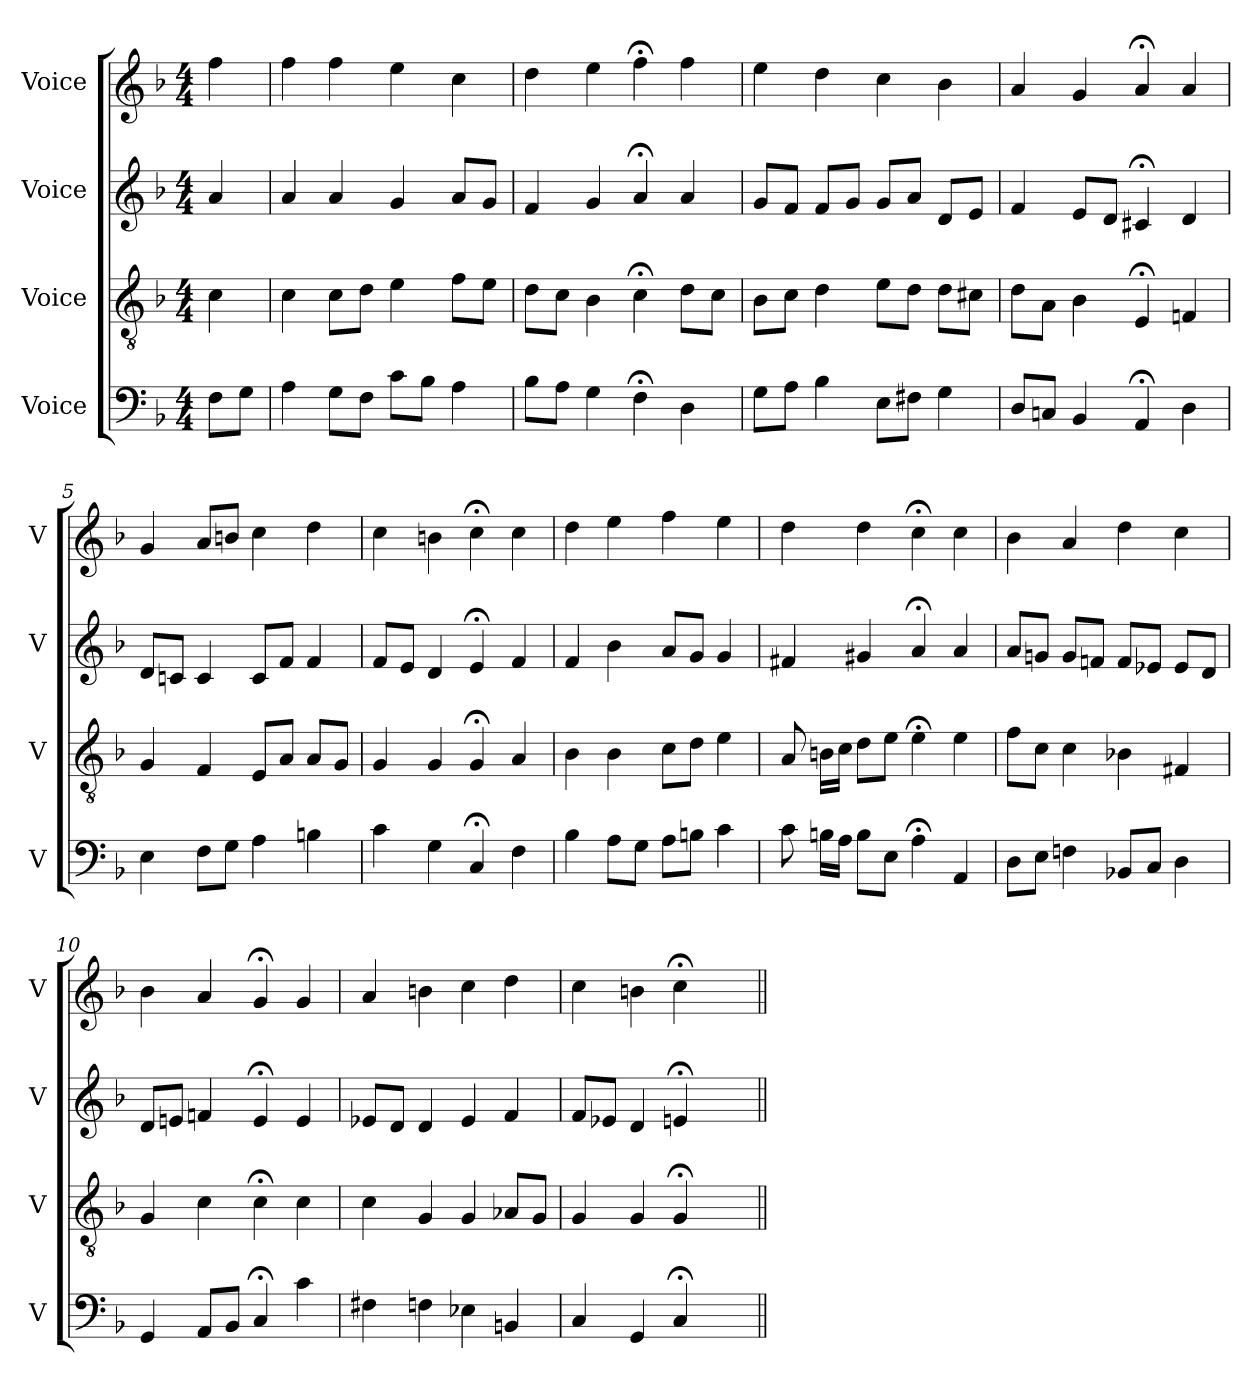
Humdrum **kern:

**kern	**kern	**kern	**kern
*part4	*part3	*part2	*part1
*staff4	*staff3	*staff2	*staff1
*I"Voice	*I"Voice	*I"Voice	*I"Voice
*I'V	*I'V	*I'V	*I'V
*clefF4	*clefGv2	*clefG2	*clefG2
*k[b-]	*k[b-]	*k[b-]	*k[b-]
*M4/4	*M4/4	*M4/4	*M4/4
*MM100	*MM100	*MM100	*MM100
=	=	=	=
8F\L	4c\	4a/	4ff\
8G\J	.	.	.
=1	=1	=1	=1
4A\	4c\	4a/	4ff\
8G\L	8c\L	4a/	4ff\
8F\J	8d\J	.	.
8c\L	4e\	4g/	4ee\
8B-\J	.	.	.
4A\	8f\L	8a/L	4cc\
.	8e\J	8g/J	.
=2	=2	=2	=2
8B-\L	8d\L	4f/	4dd\
8A\J	8c\J	.	.
4G\	4B-\	4g/	4ee\
4F;\	4c;\	4a;/	4ff;\
4D\	8d\L	4a/	4ff\
.	8c\J	.	.
=3	=3	=3	=3
8G\L	8B-\L	8g/L	4ee\
8A\J	8c\J	8f/J	.
4B-\	4d\	8f/L	4dd\
.	.	8g/J	.
8E\L	8e\L	8g/L	4cc\
8F#X\J	8d\J	8a/J	.
4G\	8d\L	8d/L	4b-\
.	8c#X\J	8e/J	.
=4	=4	=4	=4
8D/L	8d\L	4f/	4a/
8Cn/J	8A\J	.	.
4BB-/	4B-\	8e/L	4g/
.	.	8d/J	.
4AA;/	4E;/	4c#X;/	4a;/
4D\	4Fn/	4d/	4a/
!!LO:LB:g=z
=5	=5	=5	=5
4E\	4G/	8d/L	4g/
.	.	8cn/J	.
8F\L	4F/	4c/	8a/L
8G\J	.	.	8bn/J
4A\	8E/L	8c/L	4cc\
.	8A/J	8f/J	.
4Bn\	8A/L	4f/	4dd\
.	8G/J	.	.
=6	=6	=6	=6
4c\	4G/	8f/L	4cc\
.	.	8e/J	.
4G\	4G/	4d/	4bn\
4C;/	4G;/	4e;/	4cc;\
4F\	4A/	4f/	4cc\
=7	=7	=7	=7
4B-\	4B-\	4f/	4dd\
8A\L	4B-\	4b-\	4ee\
8G\J	.	.	.
8A\L	8c\L	8a/L	4ff\
8Bn\J	8d\J	8g/J	.
4c\	4e\	4g/	4ee\
=8	=8	=8	=8
8c\	8A/	4f#X/	4dd\
16Bn\LL	16Bn\LL	.	.
16A\JJ	16c\JJ	.	.
8B\L	8d\L	4g#X/	4dd\
8E\J	8e\J	.	.
4A;\	4e;\	4a;/	4cc;\
4AA/	4e\	4a/	4cc\
!!LO:LB:g=z
=9	=9	=9	=9
8D\L	8f\L	8a/L	4b-\
8E\J	8c\J	8gn/J	.
4Fn\	4c\	8g/L	4a/
.	.	8fn/J	.
8BB-X/L	4B-X\	8f/L	4dd\
8C/J	.	8e-X/J	.
4D\	4F#X/	8e-/L	4cc\
.	.	8d/J	.
=10	=10	=10	=10
4GG/	4G/	8d/L	4b-\
.	.	8en/J	.
8AA/L	4c\	4fn/	4a/
8BB-/J	.	.	.
4C;/	4c;\	4e;/	4g;/
4c\	4c\	4e/	4g/
=11	=11	=11	=11
4F#X\	4c\	8e-X/L	4a/
.	.	8d/J	.
4Fn\	4G/	4d/	4bn\
4E-X\	4G/	4e-/	4cc\
4BBn/	8A-X/L	4f/	4dd\
.	8G/J	.	.
=12	=12	=12	=12
4C/	4G/	8f/L	4cc\
.	.	8e-X/J	.
4GG/	4G/	4d/	4bn\
4C;/	4G;/	4en;/	4cc;\
4ryy	4ryy	4ryy	4ryy
=||	=||	=||	=||
*-	*-	*-	*-
